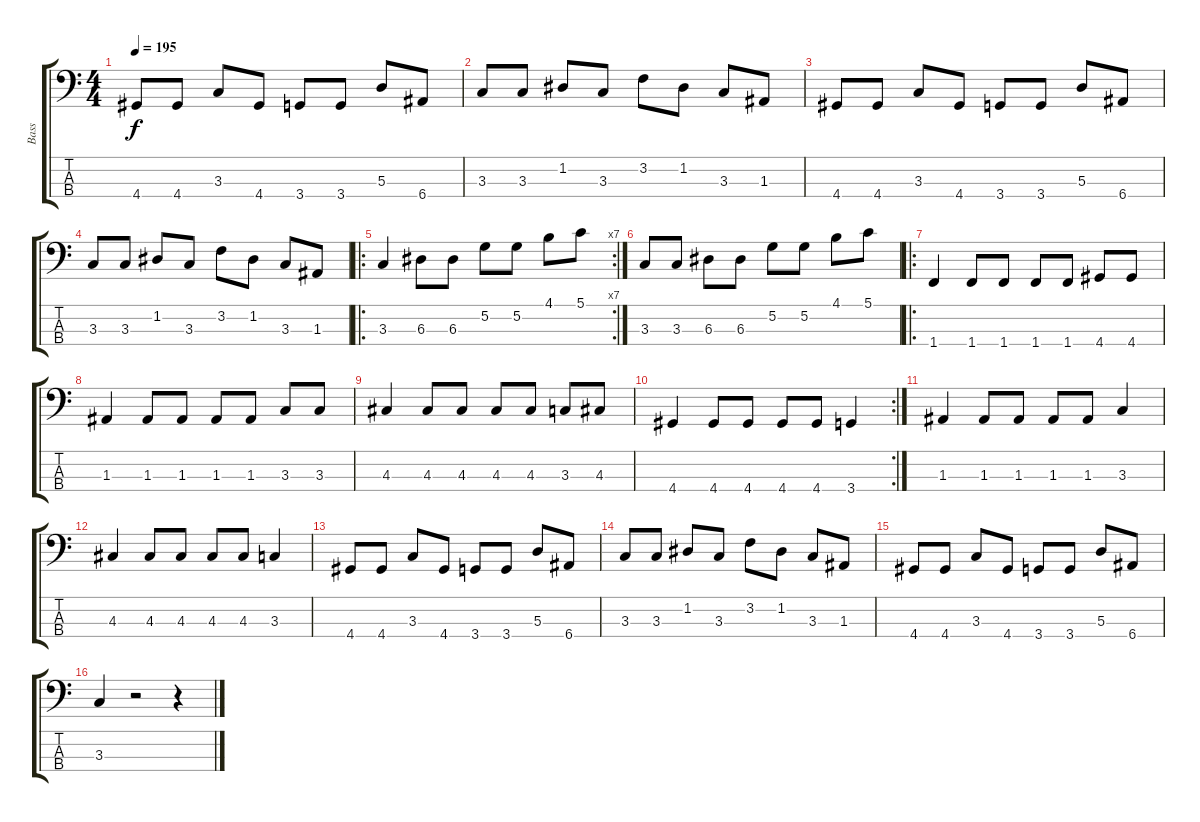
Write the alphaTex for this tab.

\track ("Bass" "Bass") {instrument electricbasspick}
\staff {score tabs}
\tuning (G2 D2 A1 E1) {hide}
\ts (4 4)
\tempo 195
\clef f4
\ks c
4.4.8{dy f} 4.4.8 3.3.8 4.4.8 3.4.8 3.4.8 5.3.8 6.4.8 |
3.3.8 3.3.8 1.2.8 3.3.8 3.2.8 1.2.8 3.3.8 1.3.8 |
4.4.8 4.4.8 3.3.8 4.4.8 3.4.8 3.4.8 5.3.8 6.4.8 |
3.3.8 3.3.8 1.2.8 3.3.8 3.2.8 1.2.8 3.3.8 1.3.8 |
\ro
\rc 7
3.3.4 6.3.8 6.3.8 5.2.8 5.2.8 4.1.8 5.1.8 |
3.3.8 3.3.8 6.3.8 6.3.8 5.2.8 5.2.8 4.1.8 5.1.8 |
\ro
1.4.4 1.4.8 1.4.8 1.4.8 1.4.8 4.4.8 4.4.8 |
1.3.4 1.3.8 1.3.8 1.3.8 1.3.8 3.3.8 3.3.8 |
4.3.4 4.3.8 4.3.8 4.3.8 4.3.8 3.3.8 4.3.8 |
\rc 2
4.4.4 4.4.8 4.4.8 4.4.8 4.4.8 3.4.4 |
1.3.4 1.3.8 1.3.8 1.3.8 1.3.8 3.3.4 |
4.3.4 4.3.8 4.3.8 4.3.8 4.3.8 3.3.4 |
4.4.8 4.4.8 3.3.8 4.4.8 3.4.8 3.4.8 5.3.8 6.4.8 |
3.3.8 3.3.8 1.2.8 3.3.8 3.2.8 1.2.8 3.3.8 1.3.8 |
4.4.8 4.4.8 3.3.8 4.4.8 3.4.8 3.4.8 5.3.8 6.4.8 |
3.3.4 r.2 r.4
